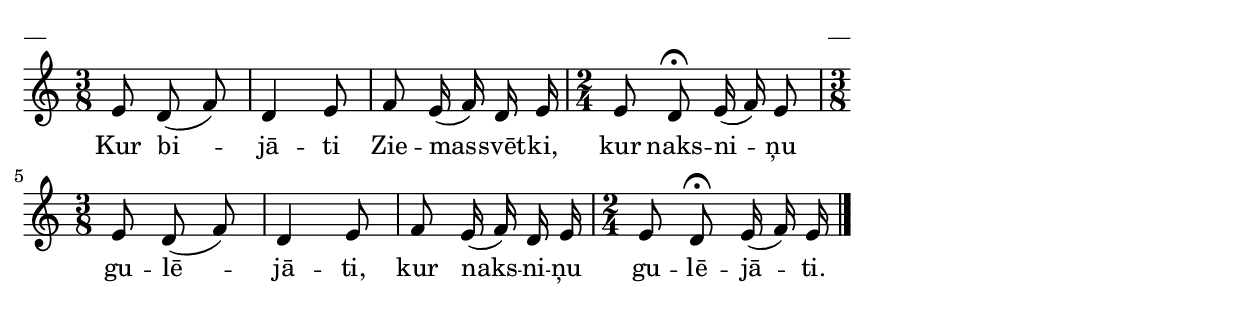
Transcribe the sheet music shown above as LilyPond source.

\version "2.13.18"
\include "deutsch.ly"

\paper {
line-width = 14\cm
left-margin = 0.4\cm
between-system-padding = 0.1\cm
between-system-space = 0.1\cm
}
% SBTZK, p.134
\layout {
indent = #0
ragged-last = ##f
}


voiceA = \relative c' {
\clef "treble"
\key a \minor
\time 3/8
e8 d( f) | d4 e8 | f e16( f) d e | \time 2/4 e8 d\fermata e16( f) e8 | 
\time 3/8 e d( f) | d4 e8 | f e16( f) d e| \time 2/4 e8 d\fermata e16( f) e \bar"|."
}

lyricA = \lyricmode {
Kur bi -- jā -- ti Zie -- mas -- svēt -- ki, kur naks -- ni -- ņu gu -- lē -- jā -- ti,
kur naks -- ni -- ņu gu -- lē -- jā -- ti.



}

fullScore = <<
%\new ChordNames { \chordsA }
\new Staff {
<<
\new Voice = "voiceA" { \oneVoice \autoBeamOff \voiceA }
\lyricsto "voiceA" \new Lyrics  \lyricA
%\new Voice = "voiceB" { \voiceTwo \autoBeamOff \voiceB }
>>
}
>>



\score {
\fullScore
\header { piece = "__" opus = "__" }
}
\markup { \with-color #(x11-color 'white) \sans \smaller "__" }
\score {
\unfoldRepeats
\fullScore
\midi {
\context { \Staff \remove "Staff_performer" }
\context { \Voice \consists "Staff_performer" }
}
}



